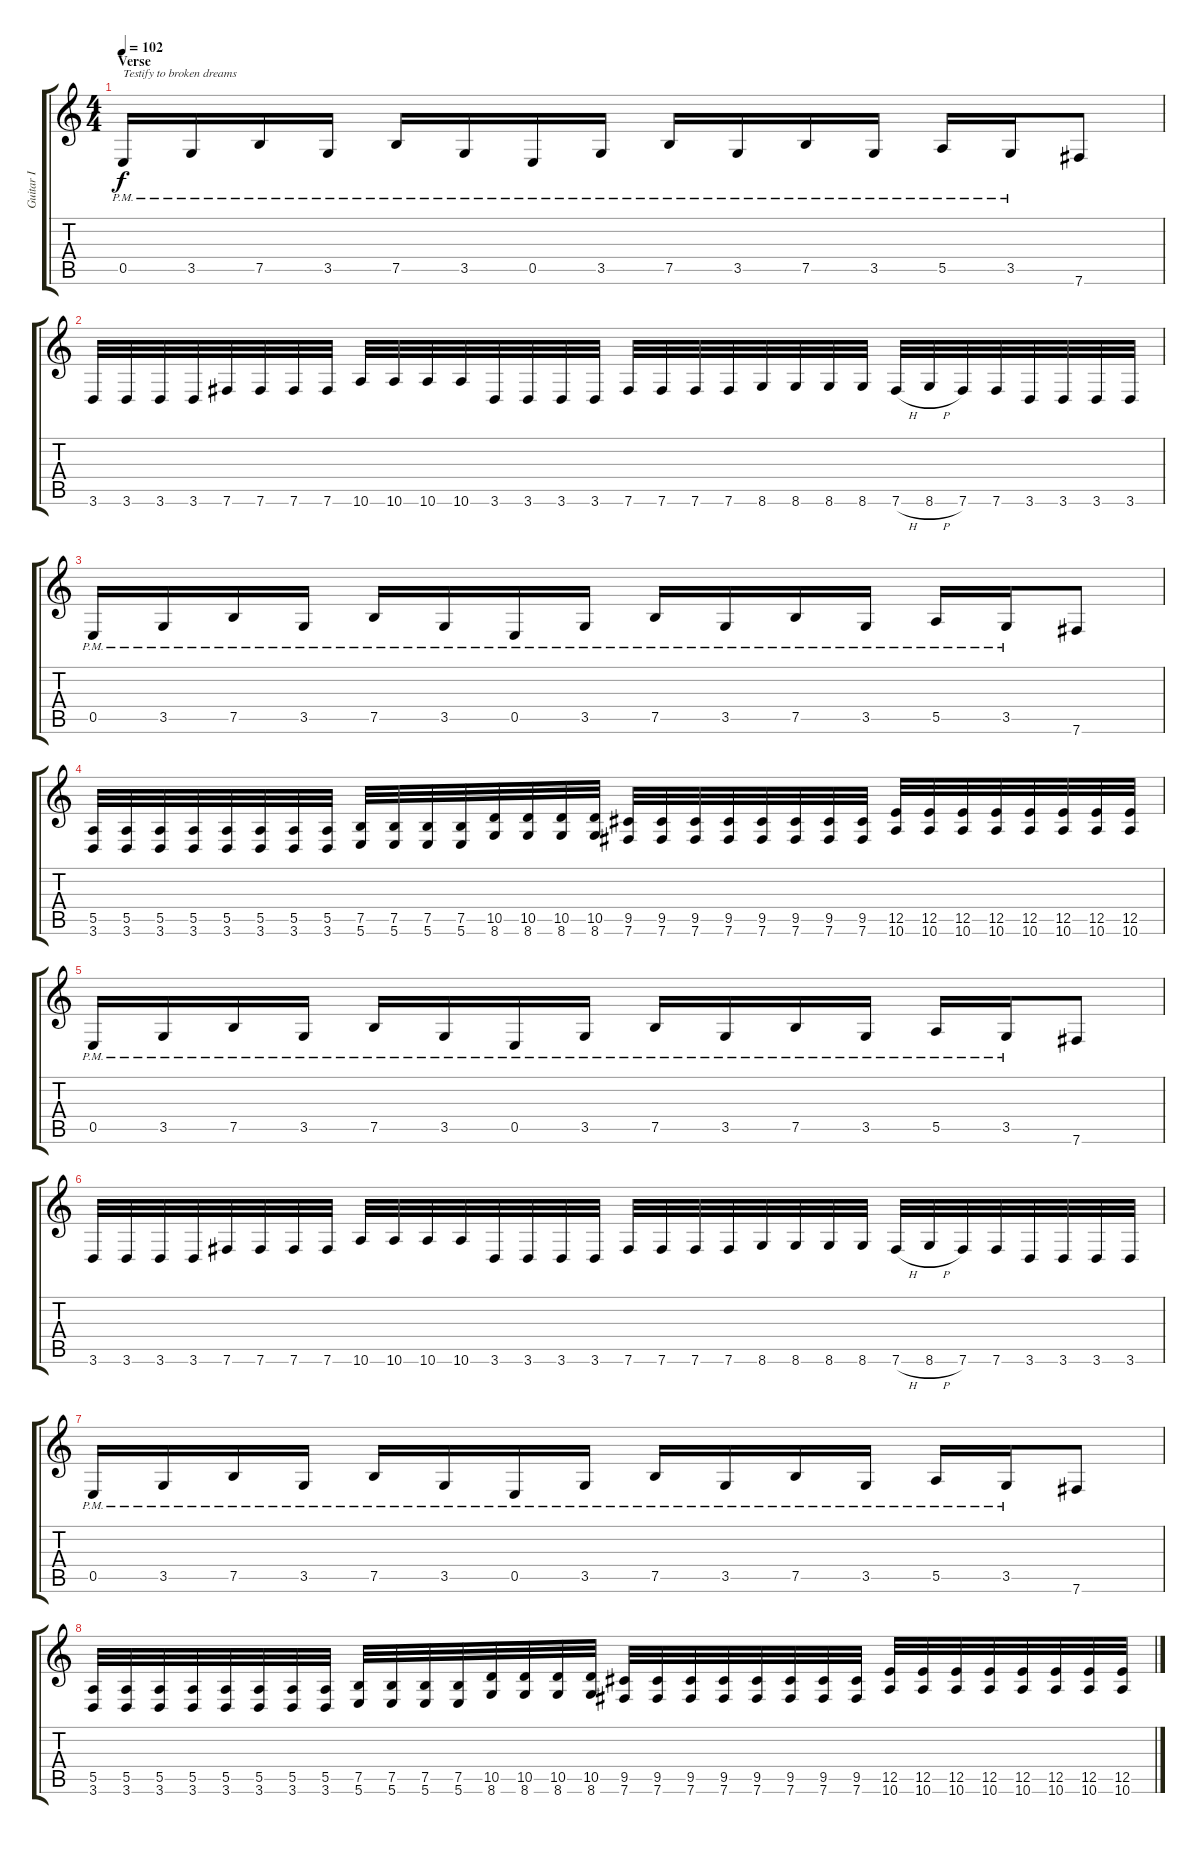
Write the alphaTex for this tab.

\track ("Guitar I" "Guitar I") {instrument distortionguitar}
\staff {score tabs}
\tuning (B3 Gb3 D3 A2 E2 B1) {hide}
\ts (4 4)
\section ("" "Verse")
\tempo 102
\clef g2
\ks c
0.5{pm}.16{txt "Testify to broken dreams" dy f} 3.5{pm}.16 7.5{pm}.16 3.5{pm}.16 7.5{pm}.16 3.5{pm}.16 0.5{pm}.16 3.5{pm}.16 7.5{pm}.16 3.5{pm}.16 7.5{pm}.16 3.5{pm}.16 5.5{pm}.16 3.5{pm}.16 7.6.8 |
3.6.32 3.6.32 3.6.32 3.6.32 7.6.32 7.6.32 7.6.32 7.6.32 10.6.32 10.6.32 10.6.32 10.6.32 3.6.32 3.6.32 3.6.32 3.6.32 7.6.32 7.6.32 7.6.32 7.6.32 8.6.32 8.6.32 8.6.32 8.6.32 7.6{h}.32 8.6{h}.32 7.6.32 7.6.32 3.6.32 3.6.32 3.6.32 3.6.32 |
0.5{pm}.16 3.5{pm}.16 7.5{pm}.16 3.5{pm}.16 7.5{pm}.16 3.5{pm}.16 0.5{pm}.16 3.5{pm}.16 7.5{pm}.16 3.5{pm}.16 7.5{pm}.16 3.5{pm}.16 5.5{pm}.16 3.5{pm}.16 7.6.8 |
(5.5 3.6).32 (5.5 3.6).32 (5.5 3.6).32 (5.5 3.6).32 (5.5 3.6).32 (5.5 3.6).32 (5.5 3.6).32 (5.5 3.6).32 (7.5 5.6).32 (7.5 5.6).32 (7.5 5.6).32 (7.5 5.6).32 (10.5 8.6).32 (10.5 8.6).32 (10.5 8.6).32 (10.5 8.6).32 (9.5 7.6).32 (9.5 7.6).32 (9.5 7.6).32 (9.5 7.6).32 (9.5 7.6).32 (9.5 7.6).32 (9.5 7.6).32 (9.5 7.6).32 (12.5 10.6).32 (12.5 10.6).32 (12.5 10.6).32 (12.5 10.6).32 (12.5 10.6).32 (12.5 10.6).32 (12.5 10.6).32 (12.5 10.6).32 |
0.5{pm}.16 3.5{pm}.16 7.5{pm}.16 3.5{pm}.16 7.5{pm}.16 3.5{pm}.16 0.5{pm}.16 3.5{pm}.16 7.5{pm}.16 3.5{pm}.16 7.5{pm}.16 3.5{pm}.16 5.5{pm}.16 3.5{pm}.16 7.6.8 |
3.6.32 3.6.32 3.6.32 3.6.32 7.6.32 7.6.32 7.6.32 7.6.32 10.6.32 10.6.32 10.6.32 10.6.32 3.6.32 3.6.32 3.6.32 3.6.32 7.6.32 7.6.32 7.6.32 7.6.32 8.6.32 8.6.32 8.6.32 8.6.32 7.6{h}.32 8.6{h}.32 7.6.32 7.6.32 3.6.32 3.6.32 3.6.32 3.6.32 |
0.5{pm}.16 3.5{pm}.16 7.5{pm}.16 3.5{pm}.16 7.5{pm}.16 3.5{pm}.16 0.5{pm}.16 3.5{pm}.16 7.5{pm}.16 3.5{pm}.16 7.5{pm}.16 3.5{pm}.16 5.5{pm}.16 3.5{pm}.16 7.6.8 |
(5.5 3.6).32 (5.5 3.6).32 (5.5 3.6).32 (5.5 3.6).32 (5.5 3.6).32 (5.5 3.6).32 (5.5 3.6).32 (5.5 3.6).32 (7.5 5.6).32 (7.5 5.6).32 (7.5 5.6).32 (7.5 5.6).32 (10.5 8.6).32 (10.5 8.6).32 (10.5 8.6).32 (10.5 8.6).32 (9.5 7.6).32 (9.5 7.6).32 (9.5 7.6).32 (9.5 7.6).32 (9.5 7.6).32 (9.5 7.6).32 (9.5 7.6).32 (9.5 7.6).32 (12.5 10.6).32 (12.5 10.6).32 (12.5 10.6).32 (12.5 10.6).32 (12.5 10.6).32 (12.5 10.6).32 (12.5 10.6).32 (12.5 10.6).32
